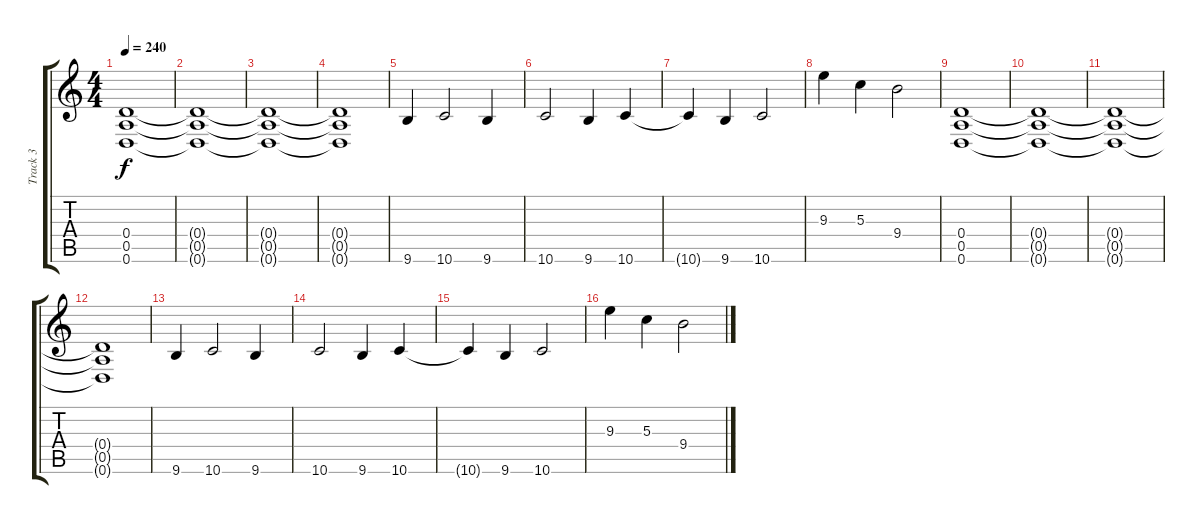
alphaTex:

\track ("Track 3" "Track 3") {instrument electricguitarclean}
\staff {score tabs}
\tuning (E4 B3 G3 D3 A2 D2) {hide}
\ts (4 4)
\tempo 240
\clef g2
\ks c
(0.4 0.5 0.6).1{dy f} |
(0.4{t} 0.5{t} 0.6{t}).1 |
(0.4{t} 0.5{t} 0.6{t}).1 |
(0.4{t} 0.5{t} 0.6{t}).1 |
9.6.4 10.6.2 9.6.4 |
10.6.2 9.6.4 10.6.4 |
10.6{t}.4 9.6.4 10.6.2 |
9.3.4 5.3.4 9.4.2 |
(0.4 0.5 0.6).1 |
(0.4{t} 0.5{t} 0.6{t}).1 |
(0.4{t} 0.5{t} 0.6{t}).1 |
(0.4{t} 0.5{t} 0.6{t}).1 |
9.6.4 10.6.2 9.6.4 |
10.6.2 9.6.4 10.6.4 |
10.6{t}.4 9.6.4 10.6.2 |
9.3.4 5.3.4 9.4.2
